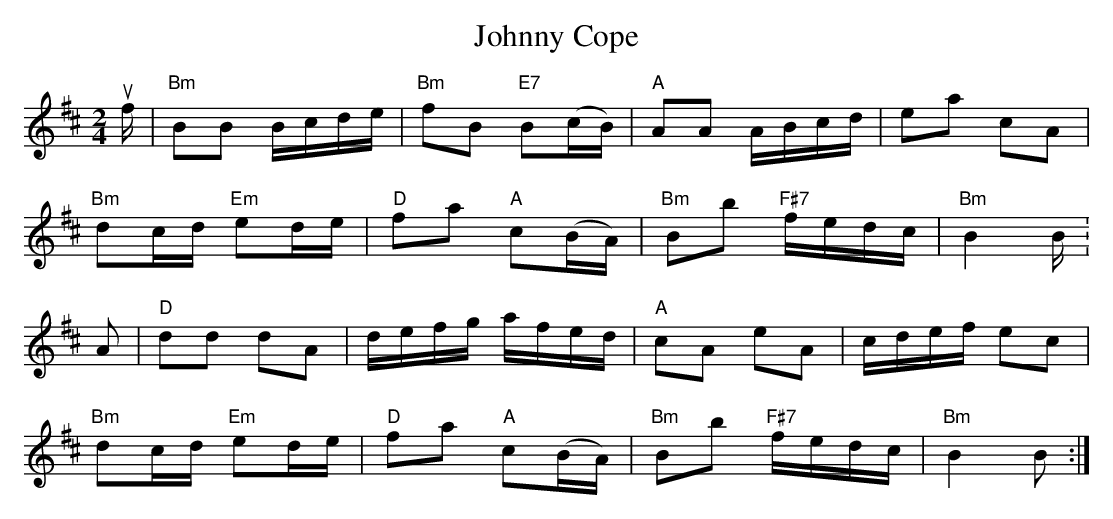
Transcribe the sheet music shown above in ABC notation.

X:1
T:Johnny Cope
M:2/4
Q:180
K:D
uf|\
"Bm"B2B2 Bcde| "Bm" f2B2 "E7"B2(cB)|"A" A2A2 ABcd|e2a2 c2A2|
"Bm"d2cd  "Em"e2de| "D"f2a2 "A"c2(BA)| "Bm"B2b2 "F#7"fedc|"Bm"B4 B:
A2|\
"D" d2d2 d2A2| defg afed|"A" c2A2 e2A2|cdef e2c2|
"Bm"d2cd "Em"e2de| "D"f2a2 "A"c2(BA)| "Bm"B2b2 "F#7"fedc| "Bm" B4 B2:|
